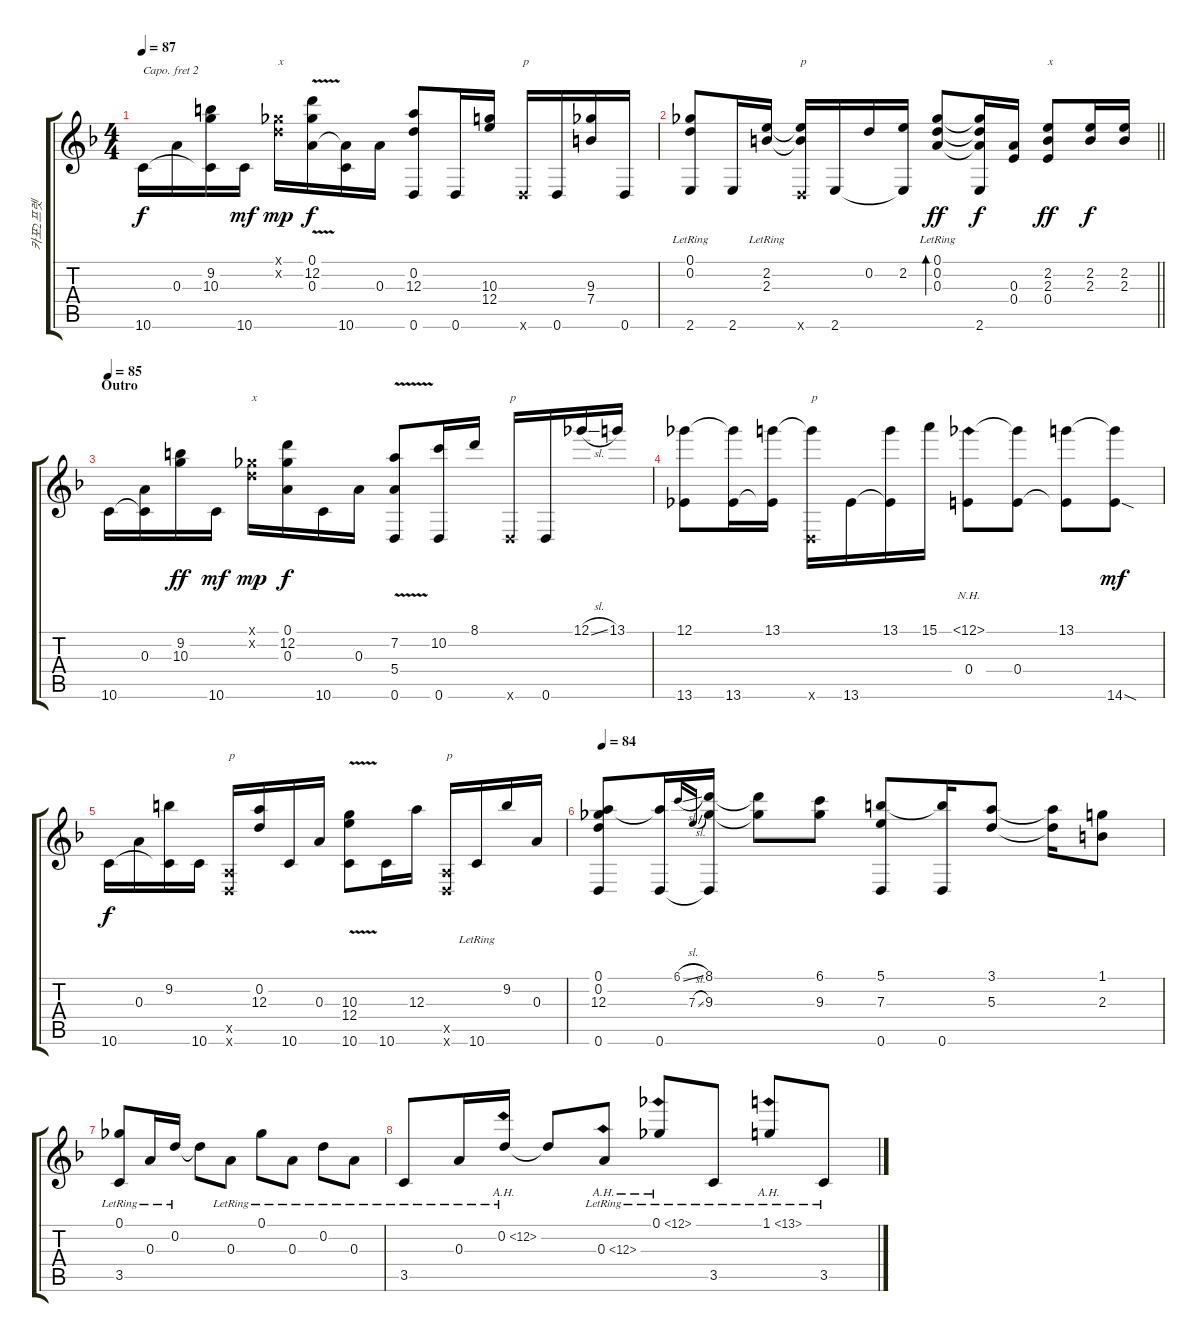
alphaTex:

\track ("카포2프렛" "카포2프렛") {instrument acousticguitarsteel}
\staff {score tabs}
\capo 2
\tuning (E4 C4 G3 D3 G2 C2) {hide}
\ts (4 4)
\tempo 87
\clef g2
\ks f
10.6.16{dy f} 0.3.16 (9.2 10.3 10.6{t}).16 10.6.16{dy mf} (0.1{x} 0.2{x}).16{txt "x" dy mp} (0.1 12.2{v} 0.3).16{dy f} (0.3{t} 10.6).16 0.3.16 (0.2 12.3 0.6).8 0.6.16 (10.3 12.4).16 0.6{x}.16{txt "p"} 0.6.16 (9.3 7.4).16 0.6.16 |
\barLineRight lightlight
(0.1{lr} 0.2{lr} 2.6).8 2.6.16 (2.2{lr} 2.3{lr}).16 (2.2{t} 2.3{t} 0.6{x}).16{txt "p"} 2.6.16 0.2.16 (2.2 2.6{t}).16 (0.1{lr} 0.2{lr} 0.3{lr}).8{bd 60 dy ff} (0.1{t} 0.2{t} 0.3{t} 2.6).16{dy f} (0.3 0.4).16 (2.2 2.3 0.4).8{txt "x" dy ff} (2.2 2.3).16{dy f} (2.2 2.3).16 |
\section ("" "Outro")
\tempo 85
10.6.16 (0.3 10.6{t}).16 (9.2 10.3).16{dy ff} 10.6.16{dy mf} (0.1{x} 0.2{x}).16{txt "x" dy mp} (0.1 12.2 0.3).16{dy f} 10.6.16 0.3.16 (7.2{v} 5.4 0.6).8 (10.2 0.6).16 8.1.16 0.6{x}.16{txt "p"} 0.6.16 12.1{sl}.16 13.1.16 |
(12.1 13.6).8 (12.1{t} 13.6).16 (13.1 13.6{t}).16 (13.1{t} 0.6{x}).16{txt "p"} 13.6.16 (13.1 13.6{t}).16 15.1.16 (12.1{nh} 0.4).8 (12.1{t} 0.4).8 (13.1 0.4{t}).8 (13.1{t} 14.6{sod}).8{dy mf} |
10.6.16{dy f} 0.3.16 (9.2 10.6{t}).16 10.6.16 (0.5{x} 0.6{x}).16{txt "p"} (0.2 12.3).16 10.6.16 0.3.16 (10.3{v} 12.4{v} 10.6).8 10.6.16 12.3.16 (0.5{x} 0.6{x}).16{txt "p"} 10.6{lr}.16 9.2.16 0.3.16 |
\tempo 84
(0.1 0.2 12.3 0.6).8 (12.3{t} 0.6).16 6.1{sl}.16{gr onbeat} 7.3{sl}.16{gr onbeat} (8.1 9.3 0.6{t}).16 (8.1{t} 9.3{t}).8 (6.1 9.3).8 (5.1 7.3 0.6).8 (5.1{t} 0.6).16 (3.1 5.3).8 (3.1{t} 5.3{t}).16 (1.1 2.3).8 |
(0.1{lr} 3.5{lr}).8 0.3{lr}.16 0.2{lr}.16 0.2{t}.8 0.3{lr}.8 0.1{lr}.8 0.3{lr}.8 0.2{lr}.8 0.3{lr}.8 |
3.5{lr}.8 0.3{lr}.16 0.2{ah 12 lr}.16 0.2{t}.8 0.3{ah 12 lr}.8 0.1{ah 12 lr}.8 3.5{lr}.8 1.1{ah 12 lr}.8 3.5{lr}.8
